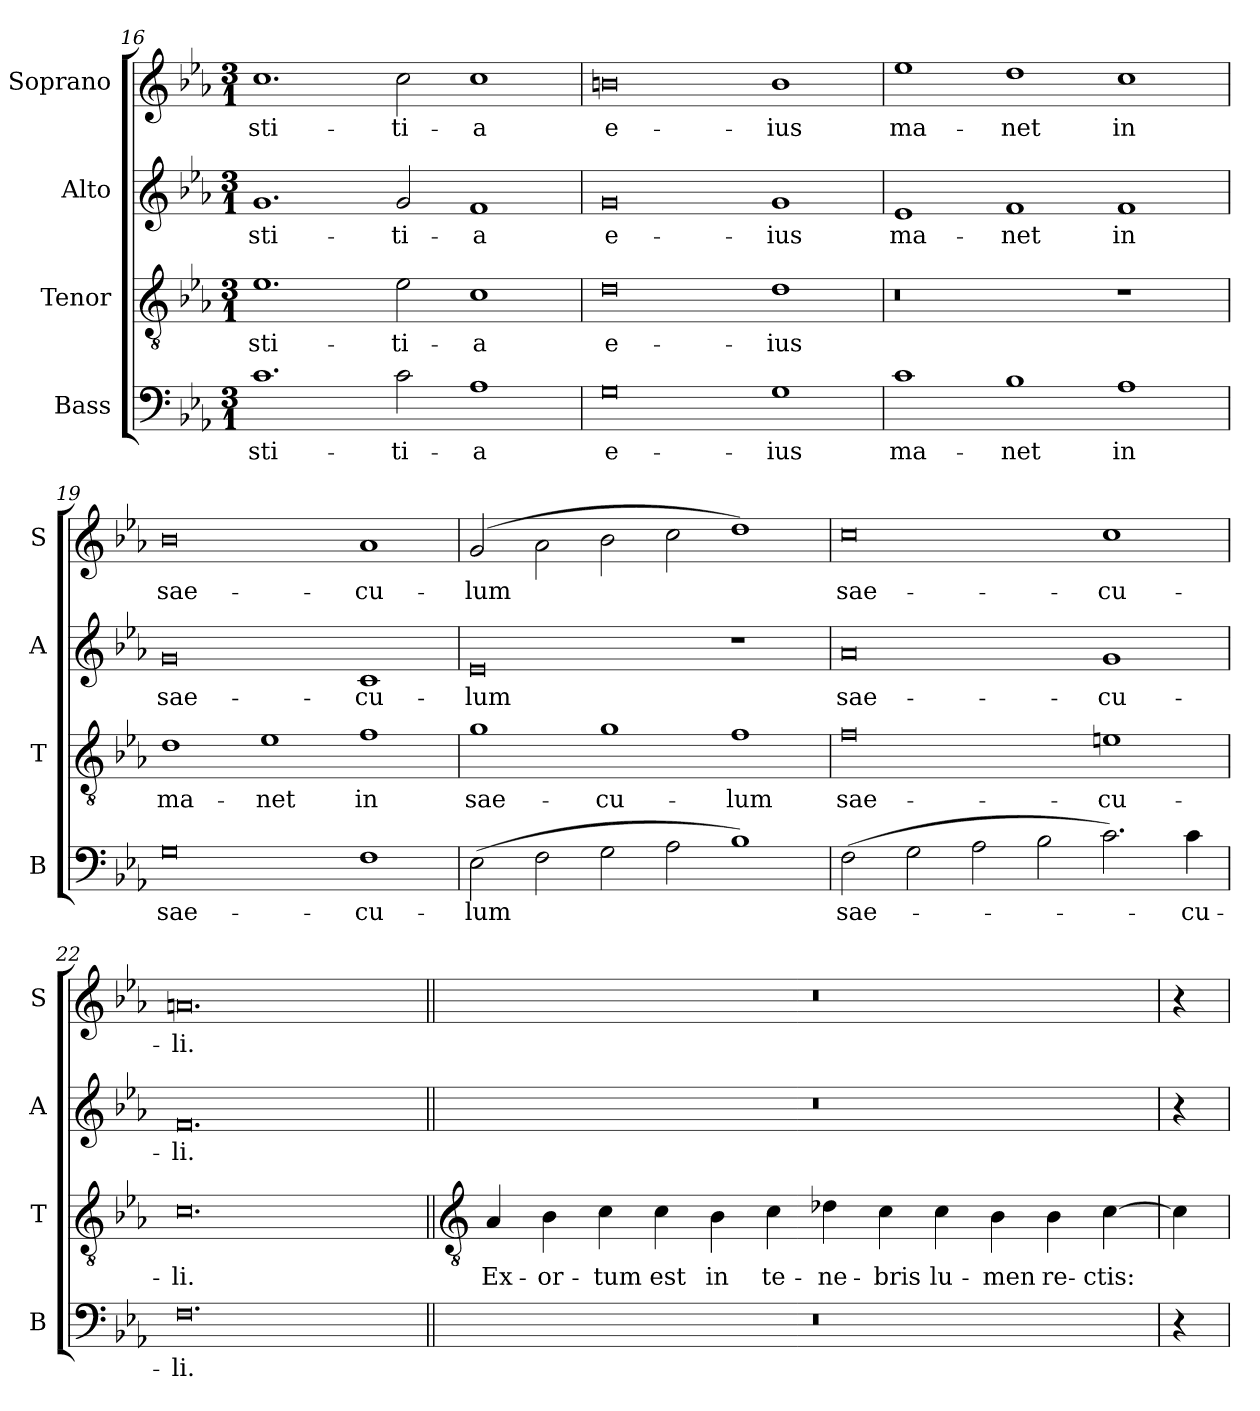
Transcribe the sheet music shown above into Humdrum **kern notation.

**kern	**text	**kern	**text	**kern	**text	**kern	**text
*part4	*part4	*part3	*part3	*part2	*part2	*part1	*part1
*staff4	*staff4	*staff3	*staff3	*staff2	*staff2	*staff1	*staff1
*I"Bass	*	*I"Tenor	*	*I"Alto	*	*I"Soprano	*
*I'B	*	*I'T	*	*I'A	*	*I'S	*
!!LO:LB:g=z
*clefF4	*	*clefGv2	*	*clefG2	*	*clefG2	*
*k[b-e-a-]	*	*k[b-e-a-]	*	*k[b-e-a-]	*	*k[b-e-a-]	*
*E-:	*	*E-:	*	*E-:	*	*E-:	*
*M3/1	*	*M3/1	*	*M3/1	*	*M3/1	*
=16	=16	=16	=16	=16	=16	=16	=16
!	!LO:LY:b	!	!LO:LY:b	!	!LO:LY:b	!	!LO:LY:b
1.c	-sti-	1.e-	-sti-	1.g	-sti-	1.cc	-sti-
!	!LO:LY:b	!	!LO:LY:b	!	!LO:LY:b	!	!LO:LY:b
2c	-ti-	2e-	-ti-	2g	-ti-	2cc	-ti-
!	!LO:LY:b	!	!LO:LY:b	!	!LO:LY:b	!	!LO:LY:b
1A-	-a	1c	-a	1f	-a	1cc	-a
=17	=17	=17	=17	=17	=17	=17	=17
!	!LO:LY:b	!	!LO:LY:b	!	!LO:LY:b	!	!LO:LY:b
0G	e-	0d	e-	0g	e-	0bn	e-
!	!LO:LY:b	!	!LO:LY:b	!	!LO:LY:b	!	!LO:LY:b
1G	-ius	1d	-ius	1g	-ius	1b	-ius
=18	=18	=18	=18	=18	=18	=18	=18
!	!LO:LY:b	!	!	!	!LO:LY:b	!	!LO:LY:b
1c	ma-	0r	.	1e-	ma-	1ee-	ma-
!	!LO:LY:b	!	!	!	!LO:LY:b	!	!LO:LY:b
1B-	-net	.	.	1f	-net	1dd	-net
!	!LO:LY:b	!	!	!	!LO:LY:b	!	!LO:LY:b
1A-	in	1r	.	1f	in	1cc	in
=19	=19	=19	=19	=19	=19	=19	=19
!	!LO:LY:b	!	!LO:LY:b	!	!LO:LY:b	!	!LO:LY:b
0G	sae-	1d	ma-	0g	sae-	0b-	sae-
!	!	!	!LO:LY:b	!	!	!	!
.	.	1e-	-net	.	.	.	.
!	!LO:LY:b	!	!LO:LY:b	!	!LO:LY:b	!	!LO:LY:b
1F	-cu-	1f	in	1c	-cu-	1a-	-cu-
=20	=20	=20	=20	=20	=20	=20	=20
!	!LO:LY:b	!	!LO:LY:b	!	!LO:LY:b	!	!LO:LY:b
(>2E-	-lum	1g	sae-	0e-	-lum	(>2g	-lum
2F	.	.	.	.	.	2a-\	.
!	!	!	!LO:LY:b	!	!	!	!
2G	.	1g	-cu-	.	.	2b-	.
2A-	.	.	.	.	.	2cc	.
!	!	!	!LO:LY:b	!	!	!	!
1B-)	.	1f	-lum	1r	.	1dd)	.
=21	=21	=21	=21	=21	=21	=21	=21
!	!LO:LY:b	!	!LO:LY:b	!	!LO:LY:b	!	!LO:LY:b
(>2F	sae-	0f	sae-	0a-	sae-	0cc	sae-
2G	.	.	.	.	.	.	.
2A-	.	.	.	.	.	.	.
2B-	.	.	.	.	.	.	.
!	!	!	!LO:LY:b	!	!LO:LY:b	!	!LO:LY:b
2.c)	.	1en	-cu-	1g	-cu-	1cc	-cu-
!	!LO:LY:b	!	!	!	!	!	!
4c	cu-	.	.	.	.	.	.
=22	=22	=22	=22	=22	=22	=22	=22
!	!LO:LY:b	!	!LO:LY:b	!	!LO:LY:b	!	!LO:LY:b
0.F	-li.	0.c	-li.	0.f	-li.	0.an	-li.
!!LO:LB:g=z
=23||	=23||	=23||	=23||	=23||	=23||	=23||	=23||
*	*	*clefGv2	*	*	*	*	*
!	!	!	!LO:LY:b	!	!	!	!
0.r	.	4A-	Ex-	0.r	.	0.r	.
!	!	!	!LO:LY:b	!	!	!	!
.	.	4B-	-or-	.	.	.	.
!	!	!	!LO:LY:b	!	!	!	!
.	.	4c	-tum	.	.	.	.
!	!	!	!LO:LY:b	!	!	!	!
.	.	4c	est	.	.	.	.
!	!	!	!LO:LY:b	!	!	!	!
.	.	4B-	in	.	.	.	.
!	!	!	!LO:LY:b	!	!	!	!
.	.	4c	te-	.	.	.	.
!	!	!	!LO:LY:b	!	!	!	!
.	.	4d-X	-ne-	.	.	.	.
!	!	!	!LO:LY:b	!	!	!	!
.	.	4c	-bris	.	.	.	.
!	!	!	!LO:LY:b	!	!	!	!
.	.	4c	lu-	.	.	.	.
!	!	!	!LO:LY:b	!	!	!	!
.	.	4B-	-men	.	.	.	.
!	!	!	!LO:LY:b	!	!	!	!
.	.	4B-	re-	.	.	.	.
!	!	!	!LO:LY:b	!	!	!	!
.	.	[4c	-ctis:	.	.	.	.
=24	=24	=24	=24	=24	=24	=24	=24
4r	.	4c]	.	4r	.	4r	.
=	=	=	=	=	=	=	=
*-	*-	*-	*-	*-	*-	*-	*-
